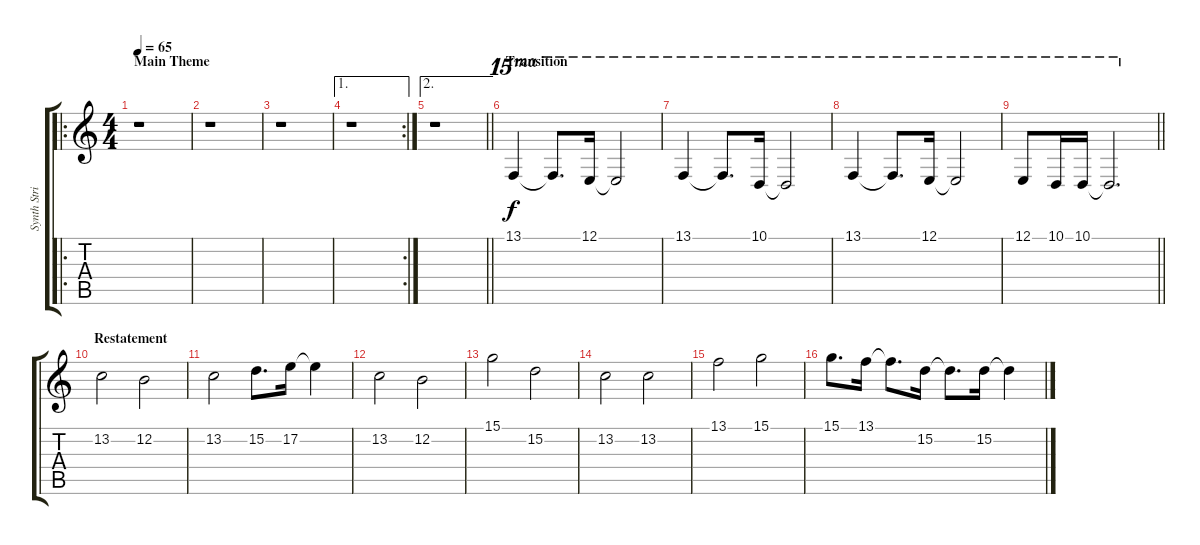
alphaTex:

\track ("Synth Strings" "Synth Stri") {instrument stringensemble1}
\staff {score tabs}
\tuning (E4 B3 G3 D3 A2 E2) {hide}
\ro
\ts (4 4)
\section ("" "Main Theme")
\tempo 65
\clef g2
\ks c
r.1{dy f instrument stringensemble1} |
r.1 |
r.1 |
\ae 1
\rc 2
r.1 |
\ae 2
\barLineRight lightlight
r.1 |
\section ("" "Transition")
13.1.4{ot 15ma} 13.1{t}.8{d ot 15ma} 12.1.16{ot 15ma} 12.1{t}.2{ot 15ma} |
13.1.4{ot 15ma} 13.1{t}.8{d ot 15ma} 10.1.16{ot 15ma} 10.1{t}.2{ot 15ma} |
13.1.4{ot 15ma} 13.1{t}.8{d ot 15ma} 12.1.16{ot 15ma} 12.1{t}.2{ot 15ma} |
\barLineRight lightlight
12.1.8{ot 15ma} 10.1.16{ot 15ma} 10.1.16{ot 15ma} 10.1{t}.2{d ot 15ma} |
\section ("" "Restatement")
13.2.2 12.2.2 |
13.2.2 15.2.8{d} 17.2.16 17.2{t}.4 |
13.2.2 12.2.2 |
15.1.2 15.2.2 |
13.2.2 13.2.2 |
13.1.2 15.1.2 |
15.1.8{d} 13.1.16 13.1{t}.8{d} 15.2.16 15.2{t}.8{d} 15.2.16 15.2{t}.4
